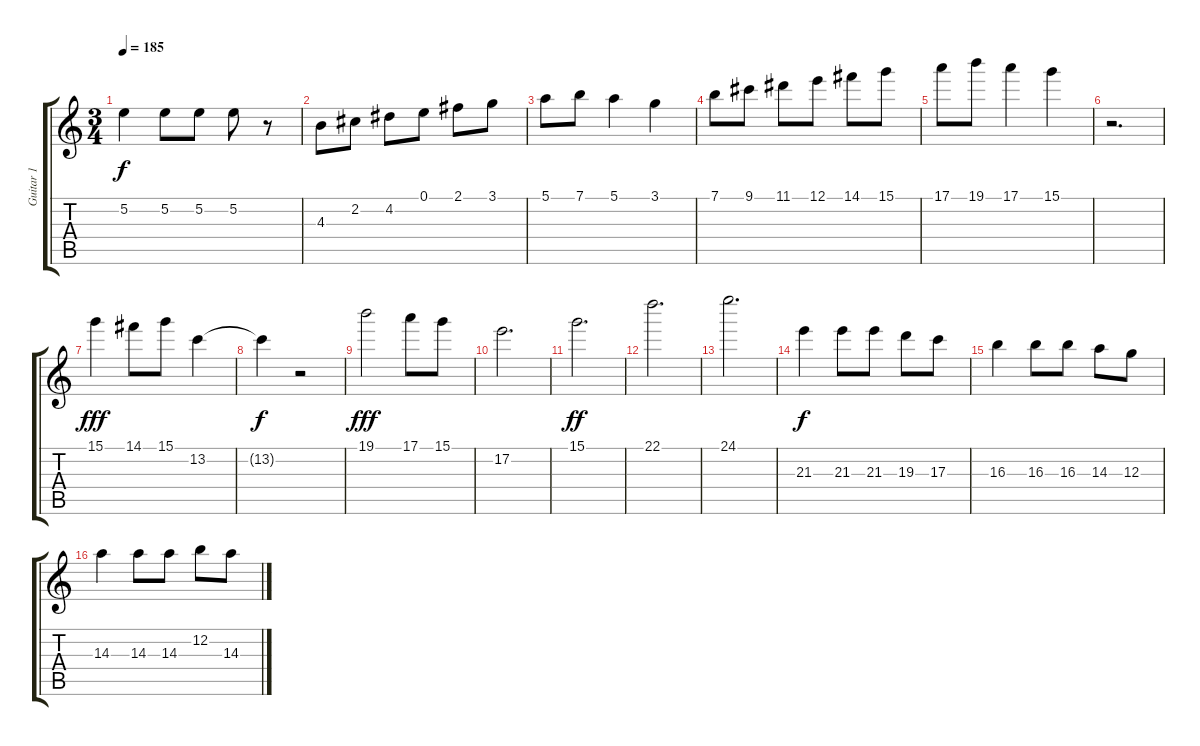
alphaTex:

\track ("Guitar 1" "Guitar 1") {instrument overdrivenguitar}
\staff {score tabs}
\tuning (E4 B3 G3 D3 A2 E2) {hide}
\ts (3 4)
\tempo 185
\clef g2
\ks c
5.2.4{dy f} 5.2.8 5.2.8 5.2.8 r.8 |
4.3.8 2.2.8 4.2.8 0.1.8 2.1.8 3.1.8 |
5.1.8 7.1.8 5.1.4 3.1.4 |
7.1.8{instrument distortionguitar} 9.1.8 11.1.8 12.1.8 14.1.8 15.1.8 |
17.1.8 19.1.8 17.1.4 15.1.4 |
r.2{d} |
15.1.4{dy fff balance 8} 14.1.8 15.1.8 13.2.4 |
13.2{t}.4{dy f} r.2 |
19.1.2{dy fff} 17.1.8 15.1.8 |
17.2.2{d} |
15.1.2{d dy ff} |
22.1.2{d} |
24.1.2{d} |
21.3.4{dy f} 21.3.8 21.3.8 19.3.8 17.3.8 |
16.3.4 16.3.8 16.3.8 14.3.8 12.3.8 |
14.3.4 14.3.8 14.3.8 12.2.8 14.3.8
